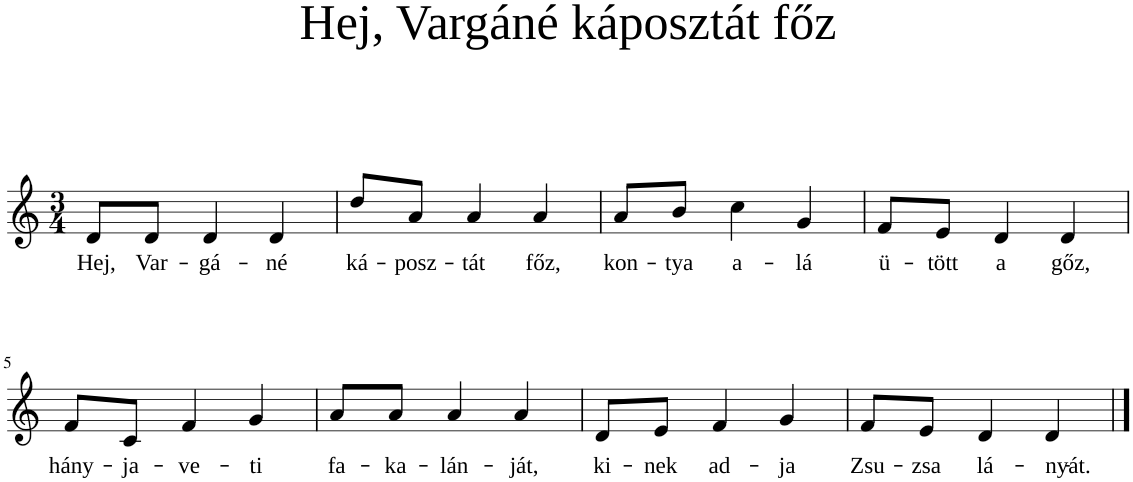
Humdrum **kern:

**kern	**text
*part1	*part1
*staff1	*staff1
*I"Piano	*
*I'Pno	*
*clefG2	*
*k[]	*
*M3/4	*
=1	=1
!	!LO:LY:b
8d/L	Hej,
!	!LO:LY:b
8d/J	Var-
!	!LO:LY:b
4d/	-gá-
!	!LO:LY:b
4d/	-né
=2	=2
!	!LO:LY:b
8dd/L	ká-
!	!LO:LY:b
8a/J	-posz-
!	!LO:LY:b
4a/	-tát
!	!LO:LY:b
4a/	főz,
=3	=3
!	!LO:LY:b
8a/L	kon-
!	!LO:LY:b
8b/J	-tya
!	!LO:LY:b
4cc\	a-
!	!LO:LY:b
4g/	-lá
=4	=4
!	!LO:LY:b
8f/L	ü-
!	!LO:LY:b
8e/J	-tött
!	!LO:LY:b
4d/	a
!	!LO:LY:b
4d/	gőz,
!!LO:LB:g=z
=5	=5
!	!LO:LY:b
8f/L	hány-
!	!LO:LY:b
8c/J	ja-
!	!LO:LY:b
4f/	-ve-
!	!LO:LY:b
4g/	-ti
=6	=6
!	!LO:LY:b
8a/L	fa-
!	!LO:LY:b
8a/J	-ka-
!	!LO:LY:b
4a/	-lán-
!	!LO:LY:b
4a/	-ját,
=7	=7
!	!LO:LY:b
8d/L	ki-
!	!LO:LY:b
8e/J	-nek
!	!LO:LY:b
4f/	ad-
!	!LO:LY:b
4g/	-ja
=8	=8
!	!LO:LY:b
8f/L	Zsu-
!	!LO:LY:b
8e/J	-zsa
!	!LO:LY:b
4d/	lá-
!	!LO:LY:b
4d/	-nyát.-
==	==
*-	*-
